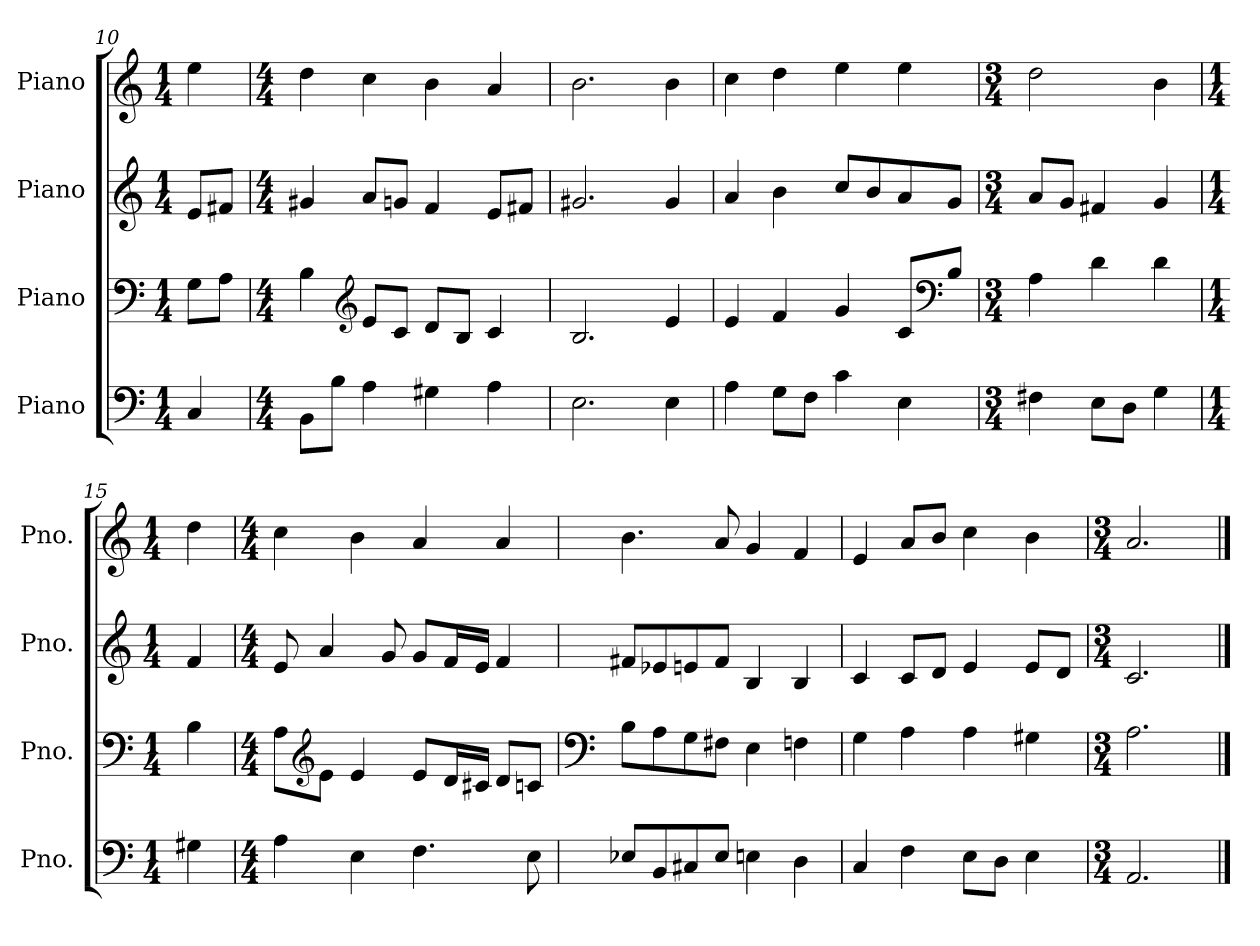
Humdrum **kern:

**kern	**kern	**kern	**kern
*part4	*part3	*part2	*part1
*staff4	*staff3	*staff2	*staff1
*I"Piano	*I"Piano	*I"Piano	*I"Piano
*I'Pno.	*I'Pno.	*I'Pno.	*I'Pno.
*clefF4	*clefF4	*clefG2	*clefG2
*k[]	*k[]	*k[]	*k[]
*M1/4	*M1/4	*M1/4	*M1/4
=10	=10	=10	=10
4C/	8G\L	8e/L	4ee\
.	8A\J	8f#X/J	.
!!LO:LB:g=z
=11	=11	=11	=11
*M4/4	*M4/4	*M4/4	*M4/4
8BB\L	4B\	4g#X/	4dd\
8B\J	.	.	.
*	*clefG2	*	*
4A\	8e/L	8a/L	4cc\
.	8c/J	8gn/J	.
4G#X\	8d/L	4f/	4b\
.	8B/J	.	.
4A\	4c/	8e/L	4a/
.	.	8f#X/J	.
=12	=12	=12	=12
2.E\	2.B/	2.g#X/	2.b\
4E\	4e/	4g#/	4b\
=13	=13	=13	=13
4A\	4e/	4a/	4cc\
8G\L	4f/	4b\	4dd\
8F\J	.	.	.
4c\	4g/	8cc/L	4ee\
.	.	8b/	.
4E\	8c/L	8a/	4ee\
*	*clefF4	*	*
.	8B/J	8g/J	.
=14	=14	=14	=14
*M3/4	*M3/4	*M3/4	*M3/4
4F#X\	4A\	8a/L	2dd\
.	.	8g/J	.
8E\L	4d\	4f#X/	.
8D\J	.	.	.
4G\	4d\	4g/	4b\
=15	=15	=15	=15
*M1/4	*M1/4	*M1/4	*M1/4
4G#X\	4B\	4f/	4dd\
!!LO:PB:g=z
=16	=16	=16	=16
*M4/4	*M4/4	*M4/4	*M4/4
4A\	8A\L	8e/	4cc\
*	*clefG2	*	*
.	8e\J	4a/	.
4E\	4e/	.	4b\
.	.	8g/	.
4.F\	8e/L	8g/L	4a/
.	16d/L	16f/L	.
.	16c#X/JJ	16e/JJ	.
.	8d/L	4f/	4a/
8E\	8cn/J	.	.
=17	=17	=17	=17
*	*clefF4	*	*
8E-X/L	8B\L	8f#X/L	4.b\
8BB/	8A\	8e-X/	.
8C#X/	8G\	8en/	.
8E-/J	8F#X\J	8f#/J	8a/
4En\	4E\	4B/	4g/
4D\	4Fn\	4B/	4f/
=18	=18	=18	=18
4C/	4G\	4c/	4e/
4F\	4A\	8c/L	8a/L
.	.	8d/J	8b/J
8E\L	4A\	4e/	4cc\
8D\J	.	.	.
4E\	4G#X\	8e/L	4b\
.	.	8d/J	.
=19	=19	=19	=19
*M3/4	*M3/4	*M3/4	*M3/4
2.AA/	2.A\	2.c/	2.a/
==	==	==	==
*-	*-	*-	*-
